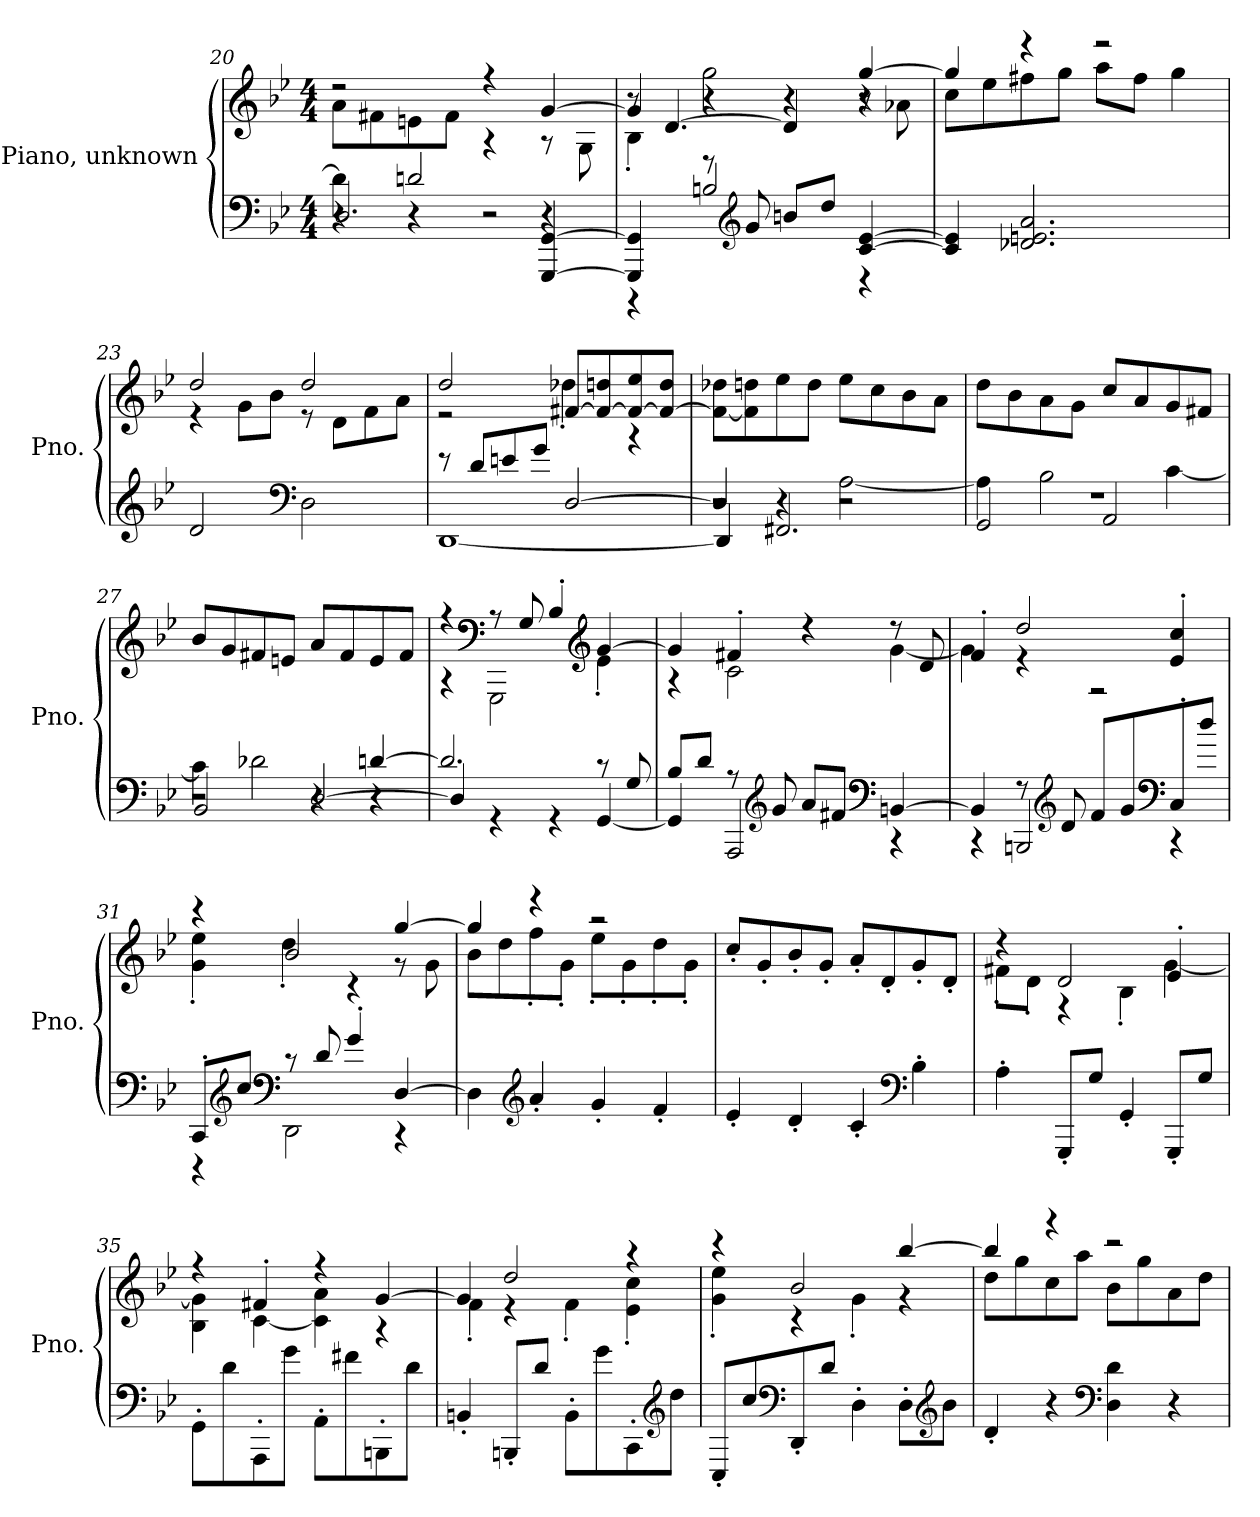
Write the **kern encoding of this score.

**kern	**kern
*part1	*part1
*staff2	*staff1
*I"Piano, unknown	*
*I'Pno.	*
!!LO:LB:g=z
*clefF4	*clefG2
*k[b-e-]	*k[b-e-]
*M4/4	*M4/4
=20	=20
*^	*^
*	*^	*	*
4r	4d-\]	2.D/	2r	8a\L
.	.	.	.	8f#X\
2dn/	4r	.	.	8en\
.	.	.	.	8f#\J
.	2r	.	4r	4r
[4GGG/ [4GG/	.	4r	[4g/	8r
.	.	.	.	8G\
*	*v	*v	*	*
=21	=21	=21	=21
*	*	*	*^
4GGG/] 4GG/]	4r	4g/]	4B-'\	8r
.	.	.	.	[4.d/
8r	2Bn/	4r	2gg\	.
*clefG2	*	*	*	*
8g/	.	.	.	.
8bn/L	.	4r	.	4d/]
8dd/J	.	.	.	.
[4c/ [4e-/	4r	[4gg/	8r	4r
.	.	.	8a-X\	.
*v	*v	*	*	*
*	*	*v	*v
=22	=22	=22
4c/] 4e-/]	4gg/]	8cc\L
.	.	8ee-\
2.d-X/ 2.en/ 2.a/	4r	8ff#X\
.	.	8gg\J
.	2r	8aa\L
.	.	8ff#\J
.	.	4gg\
=23	=23	=23
2d/	2dd/	4r
.	.	8g\L
.	.	8b-\J
*clefF4	*	*
2D\	2dd/	8r
.	.	8d\L
.	.	8f\
.	.	8a\J
!!LO:PB:g=z	!!
=24	=24	=24
*^	*	*
8r	[1DD	2dd/	2r
8d/L	.	.	.
8en/	.	.	.
8g/J	.	.	.
[2D/	.	[8f#X/L	4dd-X'\
.	.	8f#/_ 8ddn/	.
.	.	8f#/_ 8ee-/	4r
.	.	8f#/_ 8dd/J	.
*	*	*v	*v
=25	=25	=25
*	*^	*
4D/]	2r	4DD/]	8f#\_ 8dd-X\L
.	.	.	8f#\] 8ddn\
4r	.	2.FF#X/	8ee-\
.	.	.	8dd\J
2r	[2A\	.	8ee-\L
.	.	.	8cc\
.	.	.	8b-\
.	.	.	8a\J
=26	=26	=26	=26
1r	4A\]	2GG/	8dd\L
.	.	.	8b-\
.	2B-\	.	8a\
.	.	.	8g\J
.	.	2AA/	8cc/L
.	.	.	8a/
.	[4c\	.	8g/
.	.	.	8f#X/J
=27	=27	=27	=27
2r	4c\]	2BB-/	8b-/L
.	.	.	8g/
.	2d-X\	.	8f#X/
.	.	.	8en/J
4r	.	[2D/	8a/L
.	.	.	8f#/
[4dn/	4r	.	8e/
.	.	.	8f#/J
*	*v	*v	*
!!LO:LB:g=z
=28	=28	=28
*	*	*^
2.d/]	4D/]	4r	4r
*	*	*clefF4	*
.	4r	8r	2GGG\
.	.	8G/	.
.	4r	4B-'/	.
*	*	*clefG2	*
8r	[4GG/	[4g/	4e-'\
8G/	.	.	.
=29	=29	=29	=29
8B-/L	4GG/]	4g/]	4r
8d/J	.	.	.
8r	2AAA/	4f#X'/	2c\
*clefG2	*	*	*
8g/	.	.	.
8a/L	.	4r	.
8f#X/J	.	.	.
*clefF4	*	*	*
[4BBn/	4r	8r	[4g\
.	.	8d/	.
=30	=30	=30	=30
4BB/]	4r	4f'/	4g\]
8r	2BBBn/	2dd/	4r
*clefG2	*	*	*
8d/	.	.	.
8f/L	.	.	2r
8g/	.	.	.
*clefF4	*	*	*
8C'/	4r	4e-/' 4cc/'	.
8dd/J	.	.	.
!!LO:LB:g=z	!!
=31	=31	=31	=31
8CC'/L	4r	4r	4g\' 4ee-\'
*clefG2	*	*	*
8cc/J	.	.	.
*clefF4	*	*	*
8r	2DD\	2b-/	4dd'\
8d/	.	.	.
4g'/	.	.	4r
[4D/	4r	[4gg/	8r
.	.	.	8g\
*v	*v	*	*
=32	=32	=32
4D\]	4gg/]	8b-\L
.	.	8dd\
*clefG2	*	*
4a'/	4r	8ff'\
.	.	8g'\J
4g'/	2r	8ee-'\L
.	.	8g'\
4f'/	.	8dd'\
.	.	8g'\J
*	*v	*v
=33	=33
4e-'/	8cc'/L
.	8g'/
4d'/	8b-'/
.	8g'/J
4c'/	8a'/L
.	8d'/
*clefF4	*
4B-'\	8g'/
.	8d'/J
=34	=34
*	*^
4A'\	4r	8f#X'\L
.	.	8d'\J
8GGG'/L	2d/	4r
8G/J	.	.
4GG'/	.	4B-'\
8GGG'/L	4e-'/	[4g\
8G/J	.	.
!!LO:LB:g=z	!!
=35	=35	=35
8GG'\L	4r	4B-\ 4g\]
8d\	.	.
8AAA'\	4f#X'/	[4c\
8g\J	.	.
8AA'\L	4r	4c\] 4a\
8f#X\	.	.
8BBBn'\	[4g/	4r
8d\J	.	.
=36	=36	=36
4BBn'/	4g/]	4f'\
8BBBn'/L	2dd/	4r
8d/J	.	.
8BB'\L	.	4f'\
8g\	.	.
8CC'\	4r	4e-\' 4cc\'
*clefG2	*	*
8dd\J	.	.
=37	=37	=37
8C'/L	4r	4g\' 4ee-\'
8cc/	.	.
*clefF4	*	*
8DD'/	2b-/	4r
8d/J	.	.
4D'\	.	4g'\
8D'\L	[4bb-/	4r
*clefG2	*	*
8b-\J	.	.
=38	=38	=38
4d'/	4bb-/]	8dd\L
.	.	8gg\
4r	4r	8cc\
.	.	8aa\J
*clefF4	*	*
4D\ 4d\	2r	8b-\L
.	.	8gg\
4r	.	8a\
.	.	8dd\J
*	*v	*v
=	=
*-	*-
